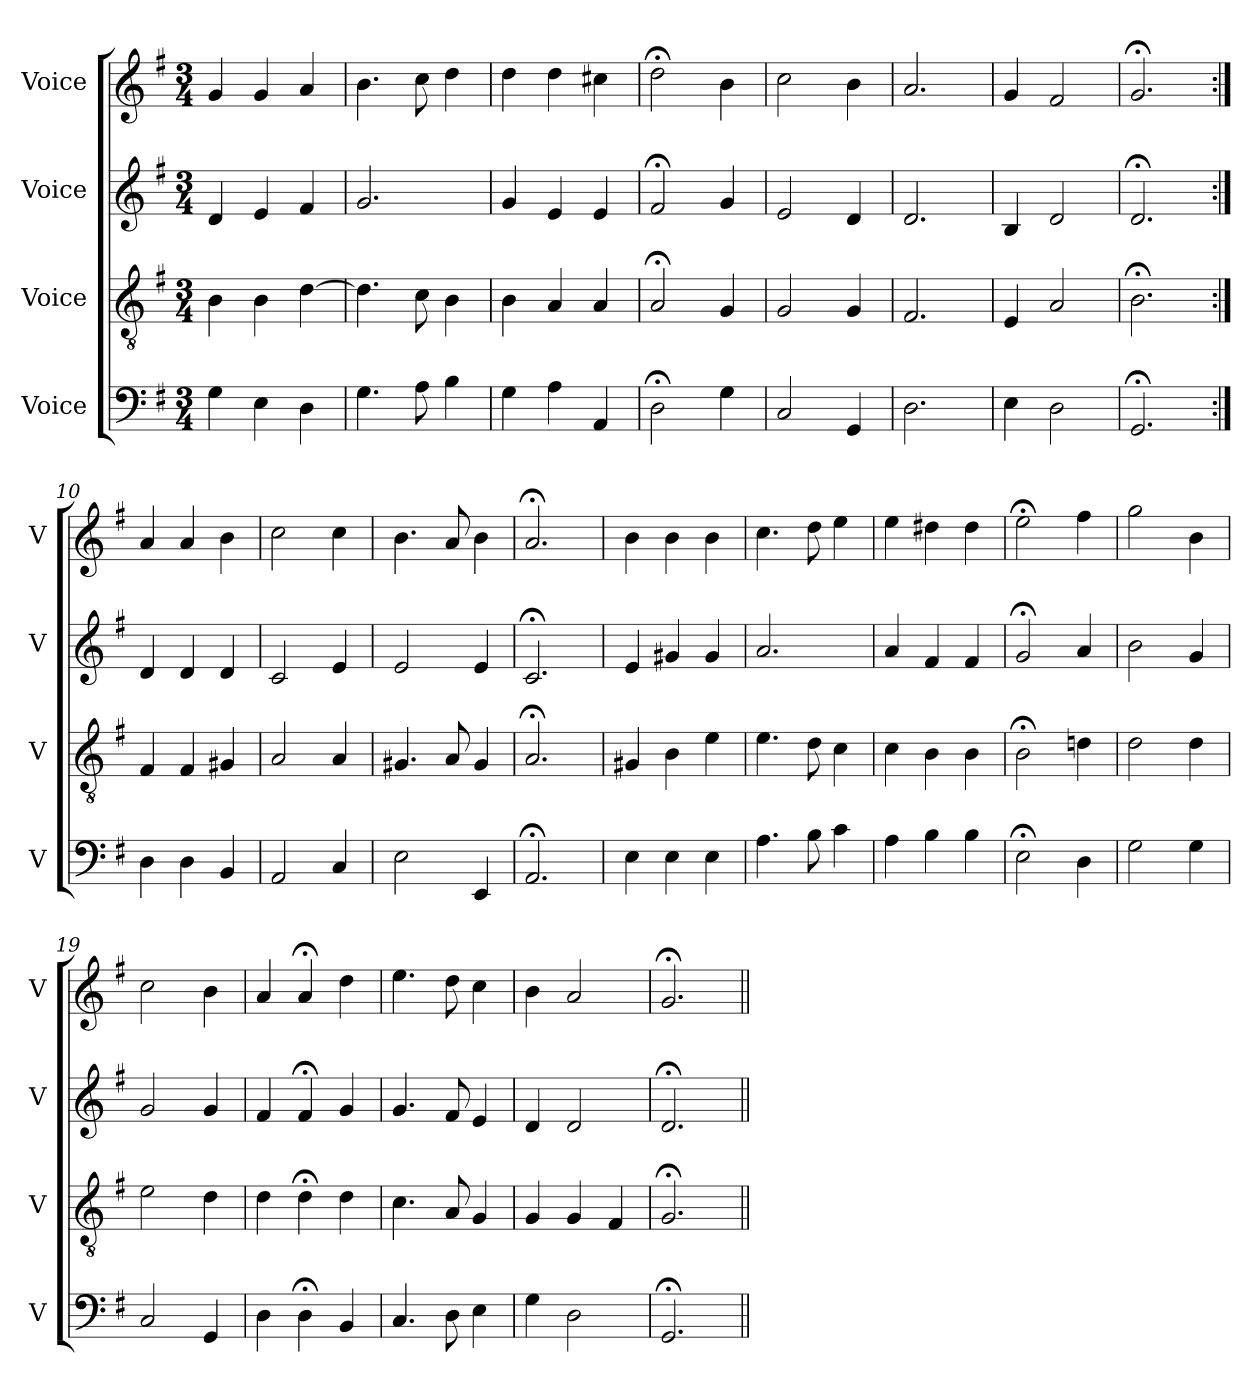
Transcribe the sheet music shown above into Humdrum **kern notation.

**kern	**kern	**kern	**kern
*part4	*part3	*part2	*part1
*staff4	*staff3	*staff2	*staff1
*I"Voice	*I"Voice	*I"Voice	*I"Voice
*I'V	*I'V	*I'V	*I'V
*clefF4	*clefGv2	*clefG2	*clefG2
*k[f#]	*k[f#]	*k[f#]	*k[f#]
*M3/4	*M3/4	*M3/4	*M3/4
=	=	=	=
4G	4B	4d	4g
4E	4B	4e	4g
4D	[4d	4f#	4a
=3	=3	=3	=3
4.G	4.d]	2.g	4.b
8A	8c	.	8cc
4B	4B	.	4dd
=4	=4	=4	=4
4G	4B	4g	4dd
4A	4A	4e	4dd
4AA	4A	4e	4cc#X
=5	=5	=5	=5
2D;<	2A;<	2f#;<	2dd;<
4G	4G	4g	4b
=6	=6	=6	=6
2C	2G	2e	2cc
4GG	4G	4d	4b
=7	=7	=7	=7
2.D	2.F#	2.d	2.a
=8	=8	=8	=8
4E	4E	4B	4g
2D	2A	2d	2f#
=9	=9	=9	=9
2.GG;<	2.B;<	2.d;<	2.g;<
=10:|!	=10:|!	=10:|!	=10:|!
4D	4F#	4d	4a
4D	4F#	4d	4a
4BB	4G#X	4d	4b
=11	=11	=11	=11
2AA	2A	2c	2cc
4C	4A	4e	4cc
=12	=12	=12	=12
2E	4.G#X	2e	4.b
.	8A	.	8a
4EE	4G#	4e	4b
=13	=13	=13	=13
2.AA;<	2.A;<	2.c;<	2.a;<
=14	=14	=14	=14
4E	4G#X	4e	4b
4E	4B	4g#X	4b
4E	4e	4g#	4b
=15	=15	=15	=15
4.A	4.e	2.a	4.cc
8B	8d	.	8dd
4c	4c	.	4ee
=16	=16	=16	=16
4A	4c	4a	4ee
4B	4B	4f#	4dd#X
4B	4B	4f#	4dd#
=17	=17	=17	=17
2E;<	2B;<	2g;<	2ee;<
4D	4dn	4a	4ff#
=18	=18	=18	=18
2G	2d	2b	2gg
4G	4d	4g	4b
=19	=19	=19	=19
2C	2e	2g	2cc
4GG	4d	4g	4b
=20	=20	=20	=20
4D	4d	4f#	4a
4D;<	4d;<	4f#;<	4a;<
4BB	4d	4g	4dd
=21	=21	=21	=21
4.C	4.c	4.g	4.ee
8D	8A	8f#	8dd
4E	4G	4e	4cc
=22	=22	=22	=22
4G	4G	4d	4b
2D	4G	2d	2a
.	4F#	.	.
=23	=23	=23	=23
2.GG;<	2.G;<	2.d;<	2.g;<
=||	=||	=||	=||
*-	*-	*-	*-
